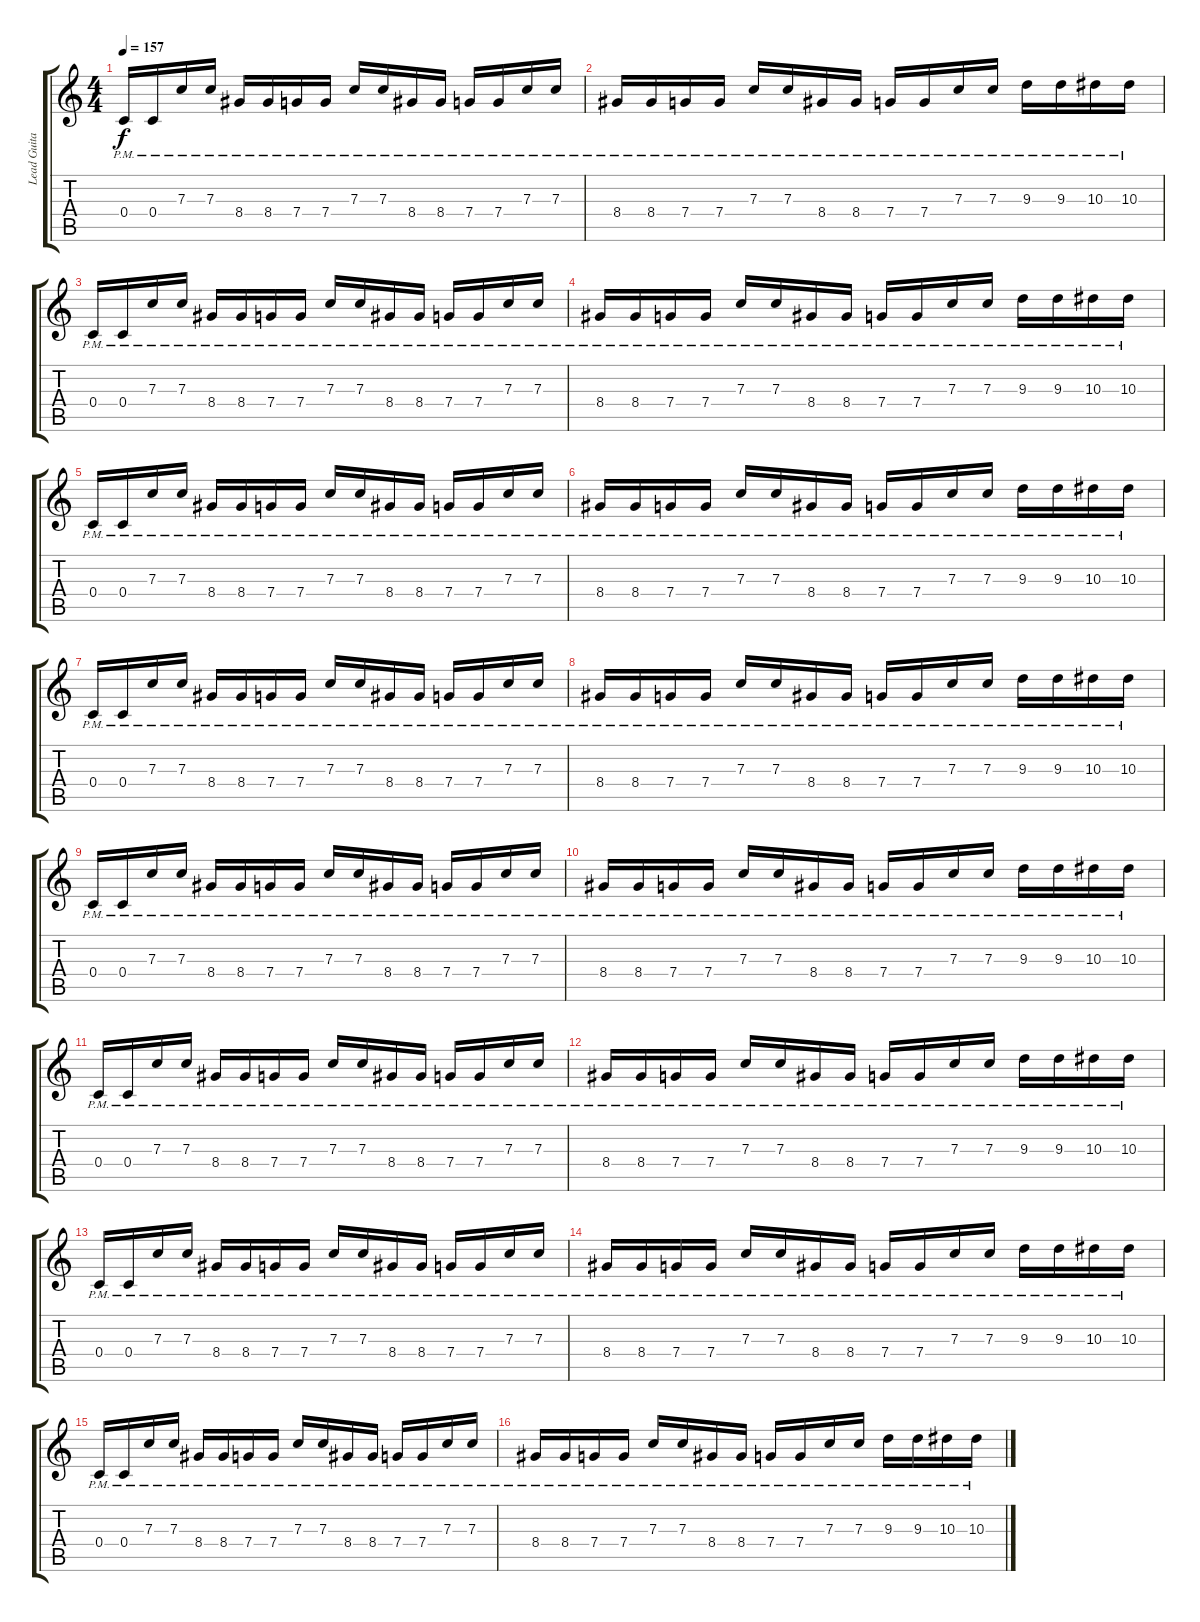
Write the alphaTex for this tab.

\track ("Lead Guitar " "Lead Guita") {instrument distortionguitar}
\staff {score tabs}
\tuning (D4 A3 F3 C3 G2 C2) {hide}
\ts (4 4)
\tempo 157
\clef g2
\ks c
0.4{pm}.16{dy f} 0.4{pm}.16 7.3{pm}.16 7.3{pm}.16 8.4{pm}.16 8.4{pm}.16 7.4{pm}.16 7.4{pm}.16 7.3{pm}.16 7.3{pm}.16 8.4{pm}.16 8.4{pm}.16 7.4{pm}.16 7.4{pm}.16 7.3{pm}.16 7.3{pm}.16 |
8.4{pm}.16 8.4{pm}.16 7.4{pm}.16 7.4{pm}.16 7.3{pm}.16 7.3{pm}.16 8.4{pm}.16 8.4{pm}.16 7.4{pm}.16 7.4{pm}.16 7.3{pm}.16 7.3{pm}.16 9.3{pm}.16 9.3{pm}.16 10.3{pm}.16 10.3{pm}.16 |
0.4{pm}.16 0.4{pm}.16 7.3{pm}.16 7.3{pm}.16 8.4{pm}.16 8.4{pm}.16 7.4{pm}.16 7.4{pm}.16 7.3{pm}.16 7.3{pm}.16 8.4{pm}.16 8.4{pm}.16 7.4{pm}.16 7.4{pm}.16 7.3{pm}.16 7.3{pm}.16 |
8.4{pm}.16 8.4{pm}.16 7.4{pm}.16 7.4{pm}.16 7.3{pm}.16 7.3{pm}.16 8.4{pm}.16 8.4{pm}.16 7.4{pm}.16 7.4{pm}.16 7.3{pm}.16 7.3{pm}.16 9.3{pm}.16 9.3{pm}.16 10.3{pm}.16 10.3{pm}.16 |
0.4{pm}.16 0.4{pm}.16 7.3{pm}.16 7.3{pm}.16 8.4{pm}.16 8.4{pm}.16 7.4{pm}.16 7.4{pm}.16 7.3{pm}.16 7.3{pm}.16 8.4{pm}.16 8.4{pm}.16 7.4{pm}.16 7.4{pm}.16 7.3{pm}.16 7.3{pm}.16 |
8.4{pm}.16 8.4{pm}.16 7.4{pm}.16 7.4{pm}.16 7.3{pm}.16 7.3{pm}.16 8.4{pm}.16 8.4{pm}.16 7.4{pm}.16 7.4{pm}.16 7.3{pm}.16 7.3{pm}.16 9.3{pm}.16 9.3{pm}.16 10.3{pm}.16 10.3{pm}.16 |
0.4{pm}.16 0.4{pm}.16 7.3{pm}.16 7.3{pm}.16 8.4{pm}.16 8.4{pm}.16 7.4{pm}.16 7.4{pm}.16 7.3{pm}.16 7.3{pm}.16 8.4{pm}.16 8.4{pm}.16 7.4{pm}.16 7.4{pm}.16 7.3{pm}.16 7.3{pm}.16 |
8.4{pm}.16 8.4{pm}.16 7.4{pm}.16 7.4{pm}.16 7.3{pm}.16 7.3{pm}.16 8.4{pm}.16 8.4{pm}.16 7.4{pm}.16 7.4{pm}.16 7.3{pm}.16 7.3{pm}.16 9.3{pm}.16 9.3{pm}.16 10.3{pm}.16 10.3{pm}.16 |
0.4{pm}.16 0.4{pm}.16 7.3{pm}.16 7.3{pm}.16 8.4{pm}.16 8.4{pm}.16 7.4{pm}.16 7.4{pm}.16 7.3{pm}.16 7.3{pm}.16 8.4{pm}.16 8.4{pm}.16 7.4{pm}.16 7.4{pm}.16 7.3{pm}.16 7.3{pm}.16 |
8.4{pm}.16 8.4{pm}.16 7.4{pm}.16 7.4{pm}.16 7.3{pm}.16 7.3{pm}.16 8.4{pm}.16 8.4{pm}.16 7.4{pm}.16 7.4{pm}.16 7.3{pm}.16 7.3{pm}.16 9.3{pm}.16 9.3{pm}.16 10.3{pm}.16 10.3{pm}.16 |
0.4{pm}.16 0.4{pm}.16 7.3{pm}.16 7.3{pm}.16 8.4{pm}.16 8.4{pm}.16 7.4{pm}.16 7.4{pm}.16 7.3{pm}.16 7.3{pm}.16 8.4{pm}.16 8.4{pm}.16 7.4{pm}.16 7.4{pm}.16 7.3{pm}.16 7.3{pm}.16 |
8.4{pm}.16 8.4{pm}.16 7.4{pm}.16 7.4{pm}.16 7.3{pm}.16 7.3{pm}.16 8.4{pm}.16 8.4{pm}.16 7.4{pm}.16 7.4{pm}.16 7.3{pm}.16 7.3{pm}.16 9.3{pm}.16 9.3{pm}.16 10.3{pm}.16 10.3{pm}.16 |
0.4{pm}.16 0.4{pm}.16 7.3{pm}.16 7.3{pm}.16 8.4{pm}.16 8.4{pm}.16 7.4{pm}.16 7.4{pm}.16 7.3{pm}.16 7.3{pm}.16 8.4{pm}.16 8.4{pm}.16 7.4{pm}.16 7.4{pm}.16 7.3{pm}.16 7.3{pm}.16 |
8.4{pm}.16 8.4{pm}.16 7.4{pm}.16 7.4{pm}.16 7.3{pm}.16 7.3{pm}.16 8.4{pm}.16 8.4{pm}.16 7.4{pm}.16 7.4{pm}.16 7.3{pm}.16 7.3{pm}.16 9.3{pm}.16 9.3{pm}.16 10.3{pm}.16 10.3{pm}.16 |
0.4{pm}.16 0.4{pm}.16 7.3{pm}.16 7.3{pm}.16 8.4{pm}.16 8.4{pm}.16 7.4{pm}.16 7.4{pm}.16 7.3{pm}.16 7.3{pm}.16 8.4{pm}.16 8.4{pm}.16 7.4{pm}.16 7.4{pm}.16 7.3{pm}.16 7.3{pm}.16 |
8.4{pm}.16 8.4{pm}.16 7.4{pm}.16 7.4{pm}.16 7.3{pm}.16 7.3{pm}.16 8.4{pm}.16 8.4{pm}.16 7.4{pm}.16 7.4{pm}.16 7.3{pm}.16 7.3{pm}.16 9.3{pm}.16 9.3{pm}.16 10.3{pm}.16 10.3{pm}.16
